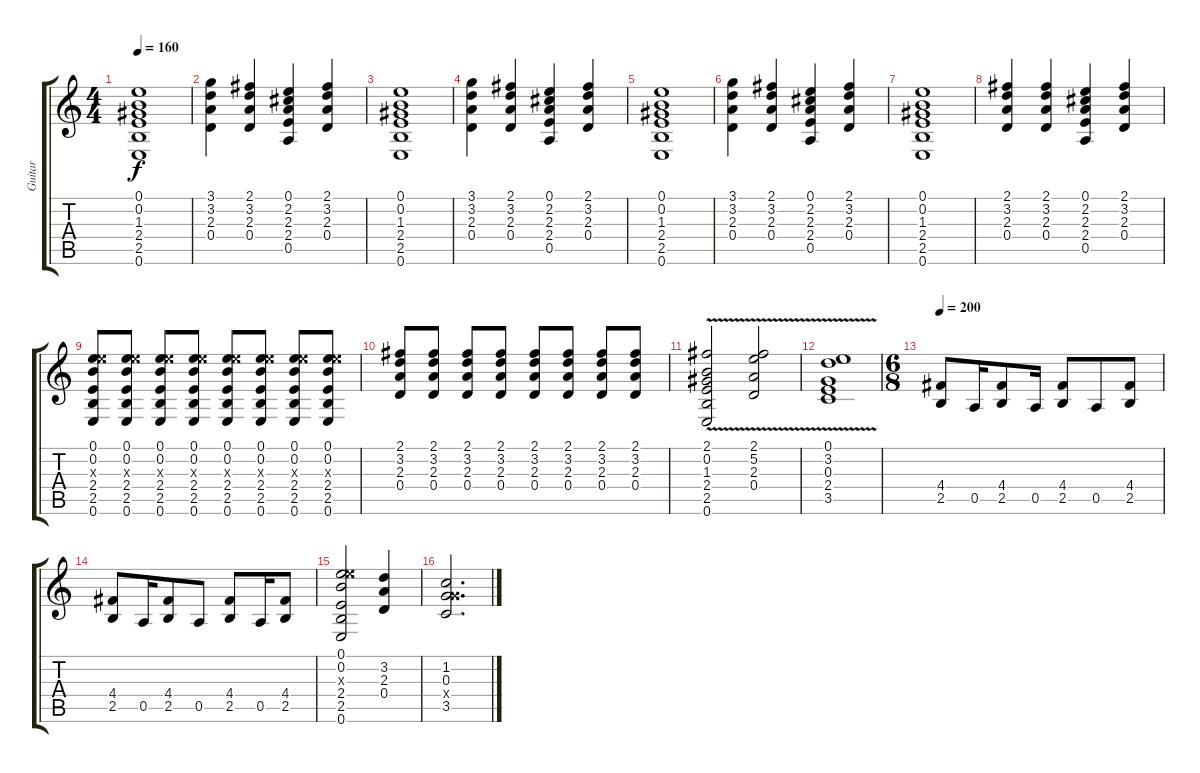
\track ("Guitar " "Guitar ") {instrument distortionguitar}
\staff {score tabs}
\tuning (E4 B3 G3 D3 A2 E2) {hide}
\ts (4 4)
\tempo 160
\clef g2
\ks c
(0.1 0.2 1.3 2.4 2.5 0.6).1{dy f} |
(3.1 3.2 2.3 0.4).4 (2.1 3.2 2.3 0.4).4 (0.1 2.2 2.3 2.4 0.5).4 (2.1 3.2 2.3 0.4).4 |
(0.1 0.2 1.3 2.4 2.5 0.6).1 |
(3.1 3.2 2.3 0.4).4 (2.1 3.2 2.3 0.4).4 (0.1 2.2 2.3 2.4 0.5).4 (2.1 3.2 2.3 0.4).4 |
(0.1 0.2 1.3 2.4 2.5 0.6).1 |
(3.1 3.2 2.3 0.4).4 (2.1 3.2 2.3 0.4).4 (0.1 2.2 2.3 2.4 0.5).4 (2.1 3.2 2.3 0.4).4 |
(0.1 0.2 1.3 2.4 2.5 0.6).1 |
(2.1 3.2 2.3 0.4).4 (2.1 3.2 2.3 0.4).4 (0.1 2.2 2.3 2.4 0.5).4 (2.1 3.2 2.3 0.4).4 |
(0.1 0.2 9.3{x} 2.4 2.5 0.6).8 (0.1 0.2 9.3{x} 2.4 2.5 0.6).8 (0.1 0.2 9.3{x} 2.4 2.5 0.6).8 (0.1 0.2 9.3{x} 2.4 2.5 0.6).8 (0.1 0.2 9.3{x} 2.4 2.5 0.6).8 (0.1 0.2 9.3{x} 2.4 2.5 0.6).8 (0.1 0.2 9.3{x} 2.4 2.5 0.6).8 (0.1 0.2 9.3{x} 2.4 2.5 0.6).8 |
(2.1 3.2 2.3 0.4).8 (2.1 3.2 2.3 0.4).8 (2.1 3.2 2.3 0.4).8 (2.1 3.2 2.3 0.4).8 (2.1 3.2 2.3 0.4).8 (2.1 3.2 2.3 0.4).8 (2.1 3.2 2.3 0.4).8 (2.1 3.2 2.3 0.4).8 |
(2.1 0.2 1.3 2.4 2.5 0.6{v}).2 (2.1{v} 5.2 2.3 0.4).2 |
(0.1{v} 3.2 0.3 2.4 3.5).1 |
\ts (6 8)
\tempo 200
(4.4 2.5).8 0.5.16 (4.4 2.5).8 0.5.16 (4.4 2.5).8 0.5.8 (4.4 2.5).8 |
(4.4 2.5).8 0.5.16 (4.4 2.5).8 0.5.8 (4.4 2.5).8 0.5.16 (4.4 2.5).8 |
(0.1 0.2 9.3{x} 2.4 2.5 0.6).2 (3.2 2.3 0.4).4 |
(1.2 0.3 5.4{x} 3.5).2{d}
